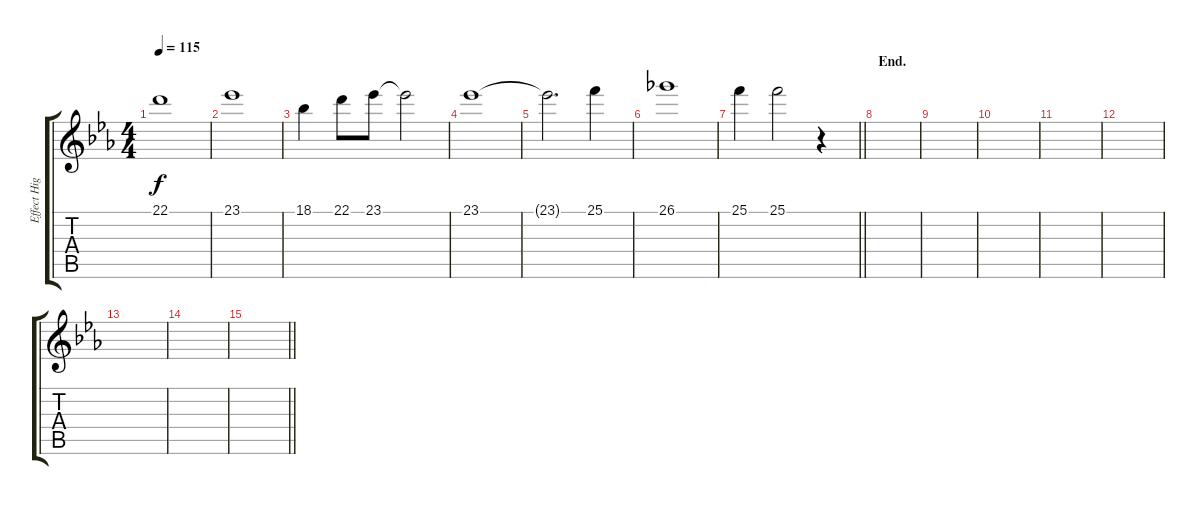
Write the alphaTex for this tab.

\track ("Effect High" "Effect Hig") {instrument stringensemble1}
\staff {score tabs}
\tuning (E4 B3 G3 D3 A2 E2) {hide}
\ts (4 4)
\tempo 115
\clef g2
\ks eb
22.1.1{dy f} |
23.1.1 |
18.1.4 22.1.8 23.1.8 23.1{t}.2 |
23.1.1 |
23.1{t}.2{d} 25.1.4 |
26.1.1 |
\barLineRight lightlight
25.1.4 25.1.2{volume 0} r.4 |
\section ("" "End.")
|
|
|
|
|
|
|
\barLineRight lightlight
